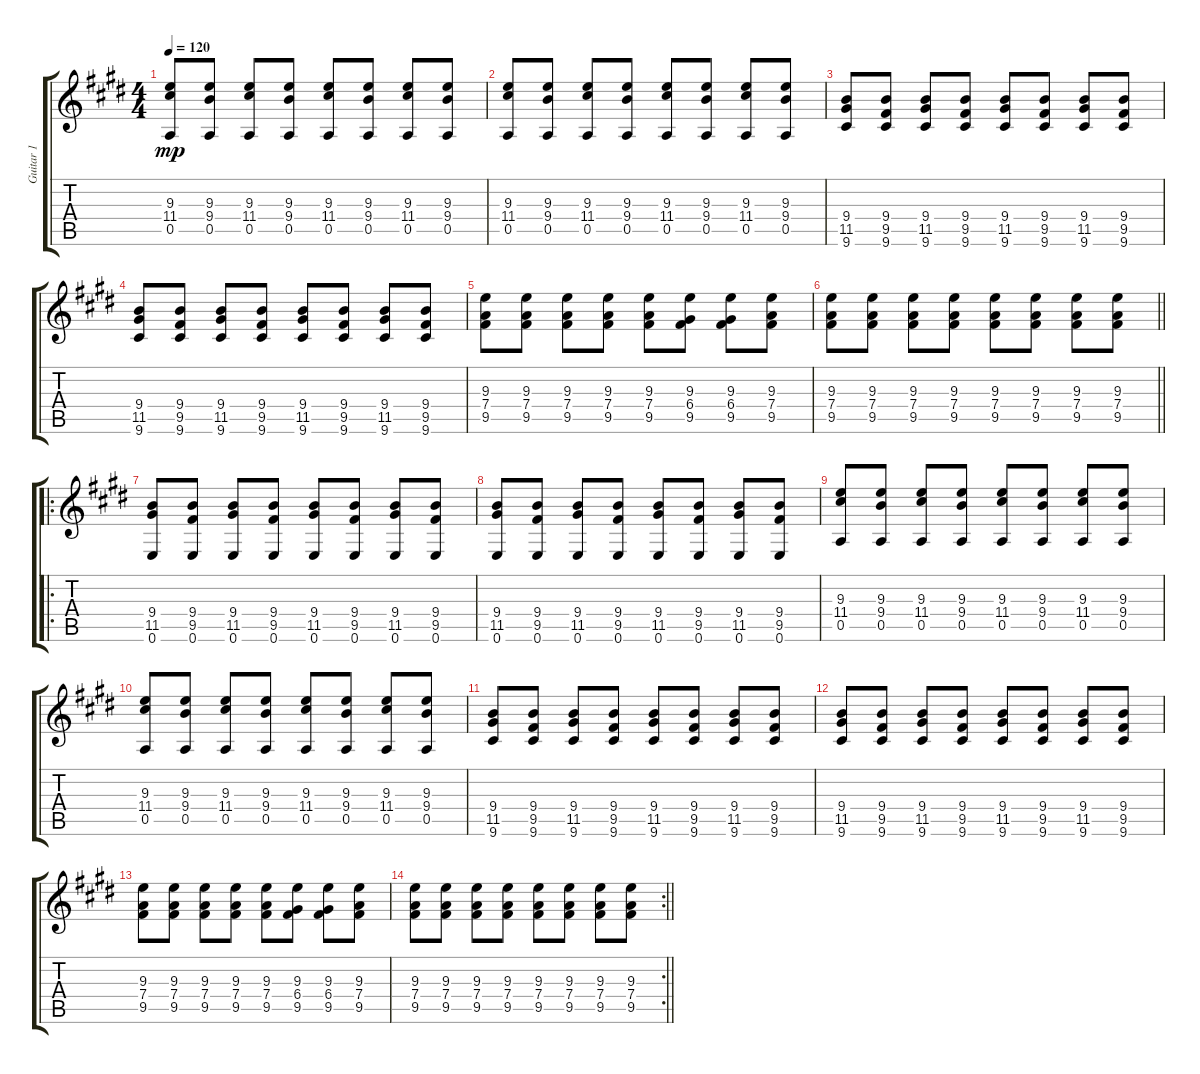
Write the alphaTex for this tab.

\track ("Guitar 1" "Guitar 1") {instrument electricguitarjazz}
\staff {score tabs}
\tuning (E4 B3 G3 D3 A2 E2) {hide}
\ts (4 4)
\tempo 120
\clef g2
\ks e
(9.3 11.4 0.5).8{dy mp} (9.3 9.4 0.5).8 (9.3 11.4 0.5).8 (9.3 9.4 0.5).8 (9.3 11.4 0.5).8 (9.3 9.4 0.5).8 (9.3 11.4 0.5).8 (9.3 9.4 0.5).8 |
(9.3 11.4 0.5).8 (9.3 9.4 0.5).8 (9.3 11.4 0.5).8 (9.3 9.4 0.5).8 (9.3 11.4 0.5).8 (9.3 9.4 0.5).8 (9.3 11.4 0.5).8 (9.3 9.4 0.5).8 |
(9.4 11.5 9.6).8 (9.4 9.5 9.6).8 (9.4 11.5 9.6).8 (9.4 9.5 9.6).8 (9.4 11.5 9.6).8 (9.4 9.5 9.6).8 (9.4 11.5 9.6).8 (9.4 9.5 9.6).8 |
(9.4 11.5 9.6).8 (9.4 9.5 9.6).8 (9.4 11.5 9.6).8 (9.4 9.5 9.6).8 (9.4 11.5 9.6).8 (9.4 9.5 9.6).8 (9.4 11.5 9.6).8 (9.4 9.5 9.6).8 |
(9.3 7.4 9.5).8 (9.3 7.4 9.5).8 (9.3 7.4 9.5).8 (9.3 7.4 9.5).8 (9.3 7.4 9.5).8 (9.3 6.4 9.5).8 (9.3 6.4 9.5).8 (9.3 7.4 9.5).8 |
\barLineRight lightlight
(9.3 7.4 9.5).8 (9.3 7.4 9.5).8 (9.3 7.4 9.5).8 (9.3 7.4 9.5).8 (9.3 7.4 9.5).8 (9.3 7.4 9.5).8 (9.3 7.4 9.5).8 (9.3 7.4 9.5).8 |
\ro
(9.4 11.5 0.6).8 (9.4 9.5 0.6).8 (9.4 11.5 0.6).8 (9.4 9.5 0.6).8 (9.4 11.5 0.6).8 (9.4 9.5 0.6).8 (9.4 11.5 0.6).8 (9.4 9.5 0.6).8 |
(9.4 11.5 0.6).8 (9.4 9.5 0.6).8 (9.4 11.5 0.6).8 (9.4 9.5 0.6).8 (9.4 11.5 0.6).8 (9.4 9.5 0.6).8 (9.4 11.5 0.6).8 (9.4 9.5 0.6).8 |
(9.3 11.4 0.5).8 (9.3 9.4 0.5).8 (9.3 11.4 0.5).8 (9.3 9.4 0.5).8 (9.3 11.4 0.5).8 (9.3 9.4 0.5).8 (9.3 11.4 0.5).8 (9.3 9.4 0.5).8 |
(9.3 11.4 0.5).8 (9.3 9.4 0.5).8 (9.3 11.4 0.5).8 (9.3 9.4 0.5).8 (9.3 11.4 0.5).8 (9.3 9.4 0.5).8 (9.3 11.4 0.5).8 (9.3 9.4 0.5).8 |
(9.4 11.5 9.6).8 (9.4 9.5 9.6).8 (9.4 11.5 9.6).8 (9.4 9.5 9.6).8 (9.4 11.5 9.6).8 (9.4 9.5 9.6).8 (9.4 11.5 9.6).8 (9.4 9.5 9.6).8 |
(9.4 11.5 9.6).8 (9.4 9.5 9.6).8 (9.4 11.5 9.6).8 (9.4 9.5 9.6).8 (9.4 11.5 9.6).8 (9.4 9.5 9.6).8 (9.4 11.5 9.6).8 (9.4 9.5 9.6).8 |
(9.3 7.4 9.5).8 (9.3 7.4 9.5).8 (9.3 7.4 9.5).8 (9.3 7.4 9.5).8 (9.3 7.4 9.5).8 (9.3 6.4 9.5).8 (9.3 6.4 9.5).8 (9.3 7.4 9.5).8 |
\rc 2
\barLineRight lightlight
(9.3 7.4 9.5).8 (9.3 7.4 9.5).8 (9.3 7.4 9.5).8 (9.3 7.4 9.5).8 (9.3 7.4 9.5).8 (9.3 7.4 9.5).8 (9.3 7.4 9.5).8 (9.3 7.4 9.5).8
